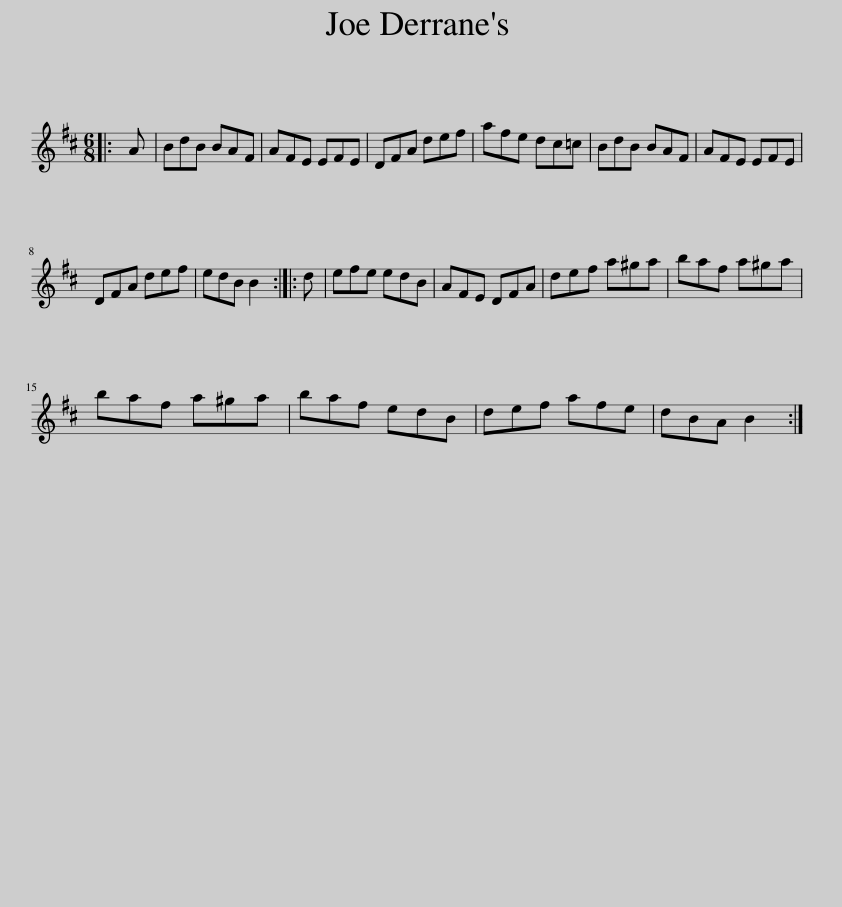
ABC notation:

X:1
L:1/8
M:6/8
I:linebreak $
K:Bmin
V:1 treble
V:1
|: A | BdB BAF | AFE EFE | DFA def | afe dc=c | %5
 BdB BAF | AFE EFE |$ DFA def | edB B2 :: d | %10
 efe edB | AFE DFA | def a^ga | baf a^ga |$ baf a^ga | %15
 baf edB | def afe | dBA B2 :| %18
